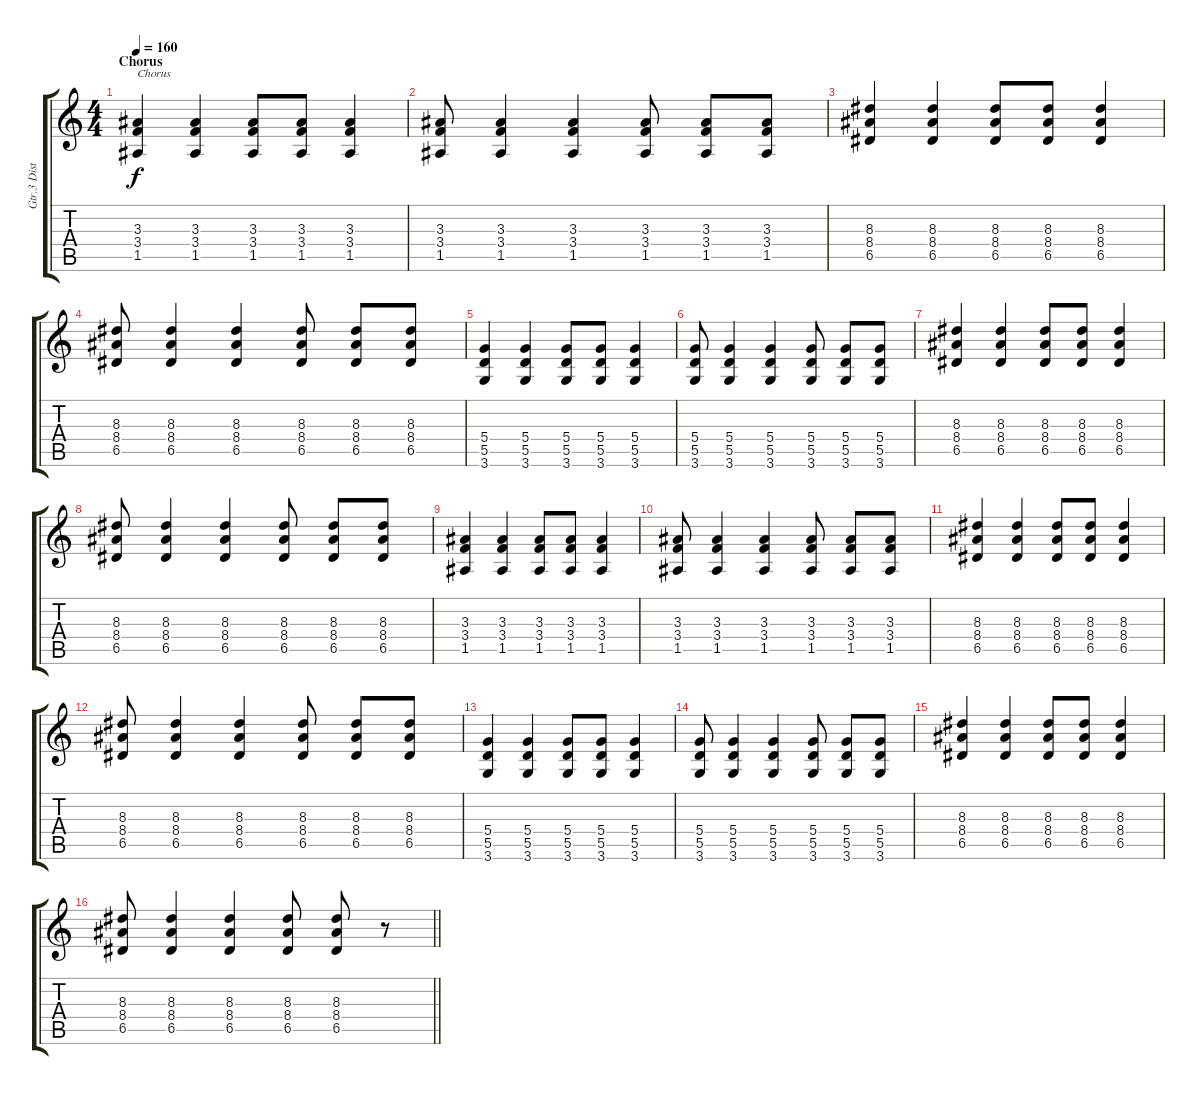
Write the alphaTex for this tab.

\track ("Gtr.3 Dist. (Rhythm)" "Gtr.3 Dist") {instrument distortionguitar}
\staff {score tabs}
\tuning (E4 B3 G3 D3 A2 E2) {hide}
\ts (4 4)
\section ("" "Chorus")
\tempo 160
\clef g2
\ks c
(3.3 3.4 1.5).4{txt "Chorus" dy f} (3.3 3.4 1.5).4 (3.3 3.4 1.5).8 (3.3 3.4 1.5).8 (3.3 3.4 1.5).4 |
(3.3 3.4 1.5).8 (3.3 3.4 1.5).4 (3.3 3.4 1.5).4 (3.3 3.4 1.5).8 (3.3 3.4 1.5).8 (3.3 3.4 1.5).8 |
(8.3 8.4 6.5).4 (8.3 8.4 6.5).4 (8.3 8.4 6.5).8 (8.3 8.4 6.5).8 (8.3 8.4 6.5).4 |
(8.3 8.4 6.5).8 (8.3 8.4 6.5).4 (8.3 8.4 6.5).4 (8.3 8.4 6.5).8 (8.3 8.4 6.5).8 (8.3 8.4 6.5).8 |
(5.4 5.5 3.6).4 (5.4 5.5 3.6).4 (5.4 5.5 3.6).8 (5.4 5.5 3.6).8 (5.4 5.5 3.6).4 |
(5.4 5.5 3.6).8 (5.4 5.5 3.6).4 (5.4 5.5 3.6).4 (5.4 5.5 3.6).8 (5.4 5.5 3.6).8 (5.4 5.5 3.6).8 |
(8.3 8.4 6.5).4 (8.3 8.4 6.5).4 (8.3 8.4 6.5).8 (8.3 8.4 6.5).8 (8.3 8.4 6.5).4 |
(8.3 8.4 6.5).8 (8.3 8.4 6.5).4 (8.3 8.4 6.5).4 (8.3 8.4 6.5).8 (8.3 8.4 6.5).8 (8.3 8.4 6.5).8 |
(3.3 3.4 1.5).4 (3.3 3.4 1.5).4 (3.3 3.4 1.5).8 (3.3 3.4 1.5).8 (3.3 3.4 1.5).4 |
(3.3 3.4 1.5).8 (3.3 3.4 1.5).4 (3.3 3.4 1.5).4 (3.3 3.4 1.5).8 (3.3 3.4 1.5).8 (3.3 3.4 1.5).8 |
(8.3 8.4 6.5).4 (8.3 8.4 6.5).4 (8.3 8.4 6.5).8 (8.3 8.4 6.5).8 (8.3 8.4 6.5).4 |
(8.3 8.4 6.5).8 (8.3 8.4 6.5).4 (8.3 8.4 6.5).4 (8.3 8.4 6.5).8 (8.3 8.4 6.5).8 (8.3 8.4 6.5).8 |
(5.4 5.5 3.6).4 (5.4 5.5 3.6).4 (5.4 5.5 3.6).8 (5.4 5.5 3.6).8 (5.4 5.5 3.6).4 |
(5.4 5.5 3.6).8 (5.4 5.5 3.6).4 (5.4 5.5 3.6).4 (5.4 5.5 3.6).8 (5.4 5.5 3.6).8 (5.4 5.5 3.6).8 |
(8.3 8.4 6.5).4 (8.3 8.4 6.5).4 (8.3 8.4 6.5).8 (8.3 8.4 6.5).8 (8.3 8.4 6.5).4 |
\barLineRight lightlight
(8.3 8.4 6.5).8 (8.3 8.4 6.5).4 (8.3 8.4 6.5).4 (8.3 8.4 6.5).8 (8.3 8.4 6.5).8 r.8
